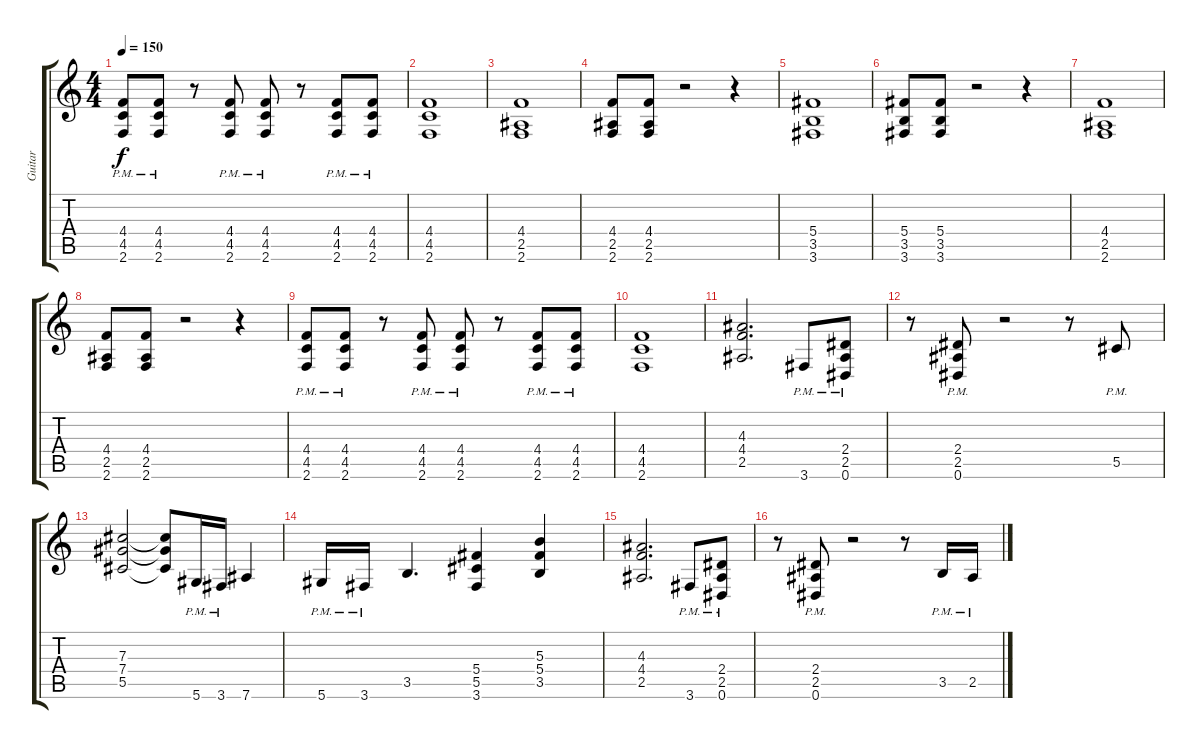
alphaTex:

\track ("Guitar" "Guitar") {instrument overdrivenguitar}
\staff {score tabs}
\tuning (Eb4 Bb3 Gb3 Db3 Ab2 Eb2) {hide}
\ts (4 4)
\tempo 150
\clef g2
\ks c
(4.4{pm} 4.5{pm} 2.6{pm}).8{dy f} (4.4{pm} 4.5{pm} 2.6{pm}).8 r.8 (4.4{pm} 4.5{pm} 2.6{pm}).8 (4.4{pm} 4.5{pm} 2.6{pm}).8 r.8 (4.4{pm} 4.5{pm} 2.6{pm}).8 (4.4{pm} 4.5{pm} 2.6{pm}).8 |
(4.4 4.5 2.6).1 |
(4.4 2.5 2.6).1 |
(4.4 2.5 2.6).8 (4.4 2.5 2.6).8 r.2 r.4 |
(5.4 3.5 3.6).1 |
(5.4 3.5 3.6).8 (5.4 3.5 3.6).8 r.2 r.4 |
(4.4 2.5 2.6).1 |
(4.4 2.5 2.6).8 (4.4 2.5 2.6).8 r.2 r.4 |
(4.4{pm} 4.5{pm} 2.6{pm}).8 (4.4{pm} 4.5{pm} 2.6{pm}).8 r.8 (4.4{pm} 4.5{pm} 2.6{pm}).8 (4.4{pm} 4.5{pm} 2.6{pm}).8 r.8 (4.4{pm} 4.5{pm} 2.6{pm}).8 (4.4{pm} 4.5{pm} 2.6{pm}).8 |
(4.4 4.5 2.6).1 |
(4.3 4.4 2.5).2{d} 3.6{pm}.8 (2.4{pm} 2.5{pm} 0.6{pm}).8 |
r.8 (2.4{pm} 2.5{pm} 0.6{pm}).8 r.2 r.8 5.5{pm}.8 |
(7.3 7.4 5.5).2 (7.3{t} 7.4{t} 5.5{t}).8 5.6{pm}.16 3.6{pm}.16 7.6.4 |
5.6{pm}.16 3.6{pm}.16 3.5.4{d} (5.4 5.5 3.6).4 (5.3 5.4 3.5).4 |
(4.3 4.4 2.5).2{d} 3.6{pm}.8 (2.4{pm} 2.5{pm} 0.6{pm}).8 |
r.8 (2.4{pm} 2.5{pm} 0.6{pm}).8 r.2 r.8 3.5{pm}.16 2.5{pm}.16
